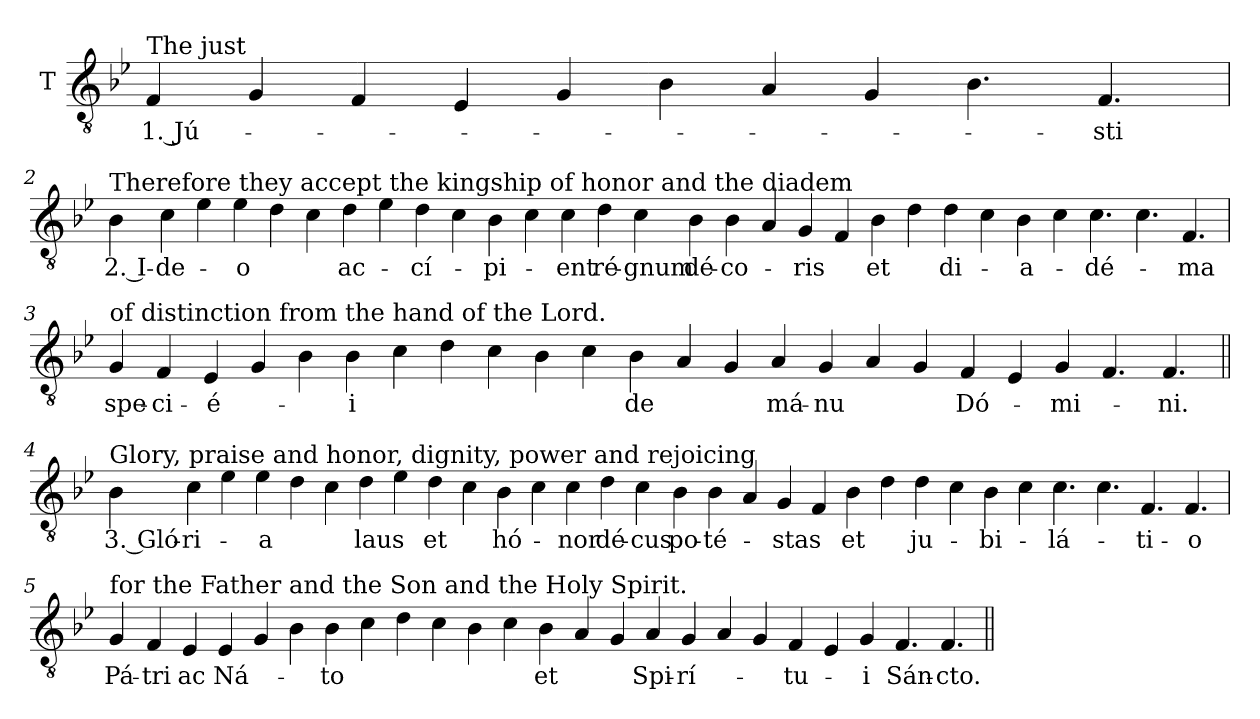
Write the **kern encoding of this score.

**kern	**text
*part1	*part1
*staff1	*staff1
*I"T	*
*clefGv2	*
*k[b-e-]	*
*B-:	*
=1	=1
!LO:TX:a:t=The just	!
!	!LO:LY:b
4F	1. Jú-
4G	.
4F	.
4E-	.
4G	.
4B-	.
4A	.
4G	.
4.B-	.
!	!LO:LY:b
4.F	-sti
!!LO:LB:g=z
=2	=2
!LO:TX:a:t=Therefore they accept the kingship of honor and the diadem	!
!	!LO:LY:b
4B-	2. I-
!	!LO:LY:b
4c	-de-
4e-	.
!	!LO:LY:b
4e-	-o
4d	.
4c	.
!	!LO:LY:b
4d	ac-
4e-	.
!	!LO:LY:b
4d	-cí-
4c	.
!	!LO:LY:b
4B-	-pi-
4c	.
!	!LO:LY:b
4c	-ent
!	!LO:LY:b
4d	ré-
!	!LO:LY:b
4c	-gnum
!	!LO:LY:b
4B-	dé-
!	!LO:LY:b
4B-	-co-
4A	.
!	!LO:LY:b
4G	-ris
4F	.
!	!LO:LY:b
4B-	et
4d	.
!	!LO:LY:b
4d	di-
4c	.
!	!LO:LY:b
4B-	-a-
4c	.
!	!LO:LY:b
4.c	-dé-
4.c	.
!	!LO:LY:b
4.F	-ma
!!LO:LB:g=z
=3	=3
!LO:TX:a:t=of distinction from the hand of the Lord.	!
!	!LO:LY:b
4G	spe-
!	!LO:LY:b
4F	-ci-
!	!LO:LY:b
4E-	-é-
4G	.
4B-	.
!	!LO:LY:b
4B-	-i
4c	.
4d	.
4c	.
4B-	.
4c	.
!	!LO:LY:b
4B-	de
4A	.
4G	.
!	!LO:LY:b
4A	má-
!	!LO:LY:b
4G	-nu
4A	.
4G	.
!	!LO:LY:b
4F	Dó-
4E-	.
!	!LO:LY:b
4G	-mi-
4.F	.
!	!LO:LY:b
4.F	-ni.
!!LO:LB:g=z
=4||	=4||
!LO:TX:a:t=Glory, praise and honor, dignity, power and rejoicing	!
!	!LO:LY:b
4B-	3. Gló-
!	!LO:LY:b
4c	-ri-
4e-	.
!	!LO:LY:b
4e-	-a
4d	.
4c	.
!	!LO:LY:b
4d	laus
4e-	.
!	!LO:LY:b
4d	et
4c	.
!	!LO:LY:b
4B-	hó-
4c	.
!	!LO:LY:b
4c	-nor
!	!LO:LY:b
4d	dé-
!	!LO:LY:b
4c	-cus
!	!LO:LY:b
4B-	po-
!	!LO:LY:b
4B-	-té-
4A	.
!	!LO:LY:b
4G	-stas
4F	.
!	!LO:LY:b
4B-	et
4d	.
!	!LO:LY:b
4d	ju-
4c	.
!	!LO:LY:b
4B-	-bi-
4c	.
!	!LO:LY:b
4.c	-lá-
4.c	.
!	!LO:LY:b
4.F	-ti-
!	!LO:LY:b
4.F	-o
!!LO:LB:g=z
=5	=5
!LO:TX:a:t=for the Father and the Son and the Holy Spirit.	!
!	!LO:LY:b
4G	Pá-
!	!LO:LY:b
4F	-tri
!	!LO:LY:b
4E-	ac
!	!LO:LY:b
4E-	Ná-
4G	.
4B-	.
!	!LO:LY:b
4B-	-to
4c	.
4d	.
4c	.
4B-	.
4c	.
!	!LO:LY:b
4B-	et
4A	.
4G	.
!	!LO:LY:b
4A	Spi-
!	!LO:LY:b
4G	-rí-
4A	.
4G	.
!	!LO:LY:b
4F	-tu-
4E-	.
!	!LO:LY:b
4G	-i
!	!LO:LY:b
4.F	Sán-
!	!LO:LY:b
4.F	-cto.
=||	=||
*-	*-
